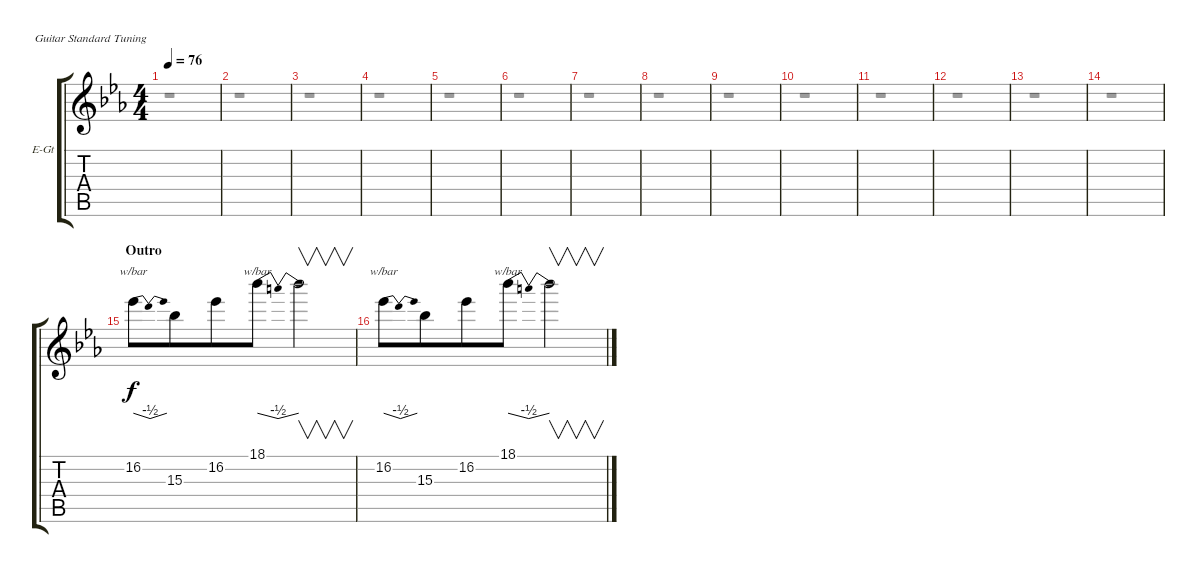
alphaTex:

\defaultSystemsLayout 4
\bracketExtendMode groupsimilarinstruments
\firstSystemTrackNameOrientation horizontal
\otherSystemsTrackNameOrientation horizontal
\track ("Guitar V (Fills)" "E-Gt") {instrument distortionguitar}
\staff {score tabs}
\tuning (E4 B3 G3 D3 A2 E2)
\voice
\ts (4 4)
\tempo 76
\clef g2
\scale
0.16273
\ks eb
|
\scale
0.206067 |
\scale
0.214113 |
\scale
0.196984 |
\scale
0.212686 |
\beaming (8 2 2 2 2)
\scale
0.169863 |
\scale
0.211791 |
\scale
0.208403 |
\scale
0.198411 |
\scale
0.211258 |
\scale
0.169863 |
|
|
|
\beaming (8 4 4)
\section ("" "Outro")
16.2.8{tbe (dip default 0 0 14.399999999999999 -2 15 -2 30 0)} 15.3.8 16.2.8 18.1.8{tbe (dip default 0 0 14.399999999999999 -2 15 -2 30 0)} 18.1{t}.2{v} |
16.2.8{tbe (dip default 0 0 14.399999999999999 -2 15 -2 30 0)} 15.3.8 16.2.8 18.1.8{tbe (dip default 0 0 14.399999999999999 -2 15 -2 30 0)} 18.1{t}.2{v}
\voice
\clef g2
\ottava regular
\simile none
\scale
0.16273
\ks eb
r.1{dy f} |
\scale
0.206067 r.1 |
\scale
0.214113 r.1 |
\scale
0.196984 r.1 |
\scale
0.212686 r.1 |
\scale
0.169863 r.1 |
\scale
0.211791 r.1 |
\scale
0.208403 r.1 |
\scale
0.198411 r.1 |
\scale
0.211258 r.1 |
\scale
0.169863 r.1 |
r.1 |
r.1 |
r.1 |
|
